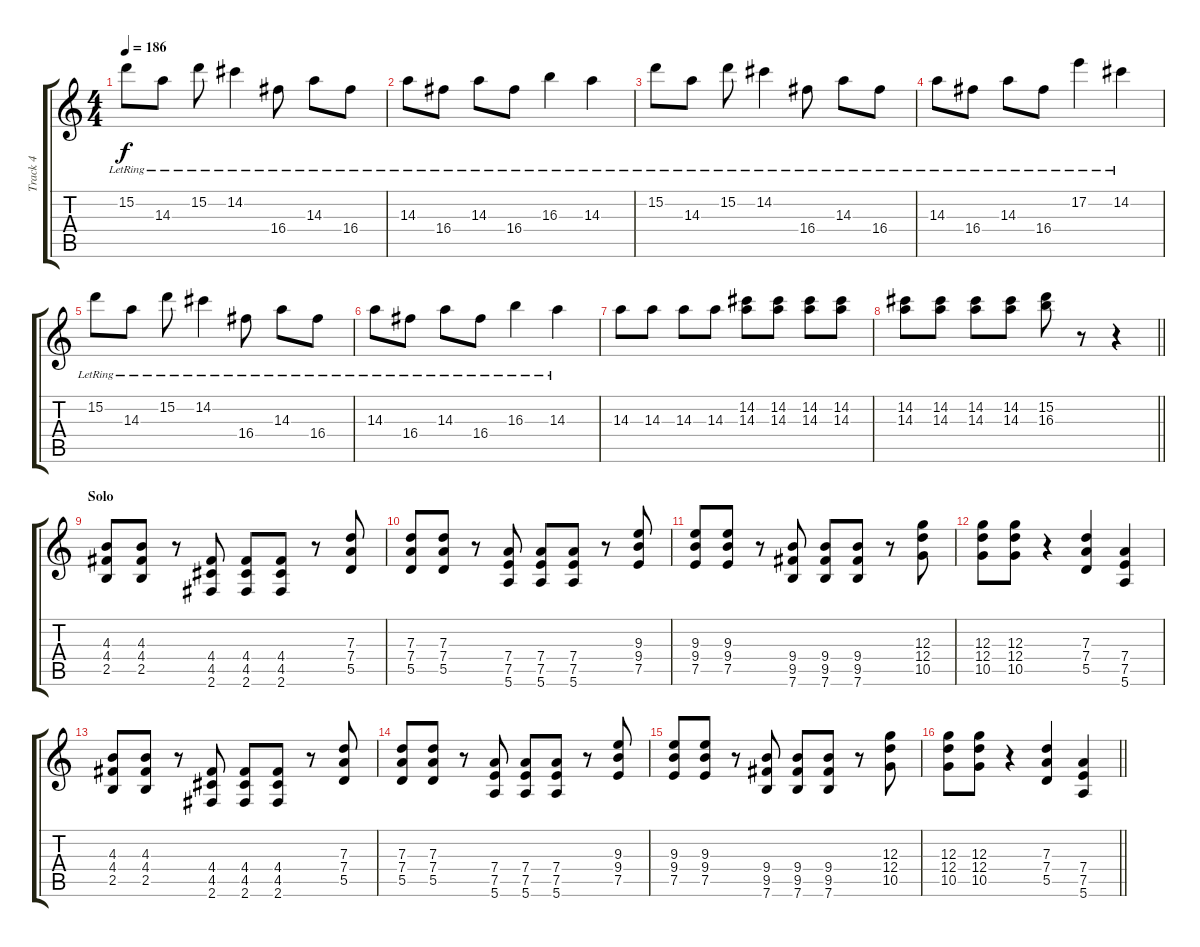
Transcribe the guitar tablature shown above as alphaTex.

\track ("Track 4" "Track 4") {instrument electricguitarclean}
\staff {score tabs}
\tuning (E4 B3 G3 D3 A2 E2) {hide}
\ts (4 4)
\tempo 186
\clef g2
\ks c
15.2{lr}.8{dy f} 14.3{lr}.8 15.2{lr}.8 14.2{lr}.4 16.4{lr}.8 14.3{lr}.8 16.4{lr}.8 |
14.3{lr}.8 16.4{lr}.8 14.3{lr}.8 16.4{lr}.8 16.3{lr}.4 14.3{lr}.4 |
15.2{lr}.8 14.3{lr}.8 15.2{lr}.8 14.2{lr}.4 16.4{lr}.8 14.3{lr}.8 16.4{lr}.8 |
14.3{lr}.8 16.4{lr}.8 14.3{lr}.8 16.4{lr}.8 17.2{lr}.4 14.2{lr}.4 |
15.2{lr}.8 14.3{lr}.8 15.2{lr}.8 14.2{lr}.4 16.4{lr}.8 14.3{lr}.8 16.4{lr}.8 |
14.3{lr}.8 16.4{lr}.8 14.3{lr}.8 16.4{lr}.8 16.3{lr}.4 14.3{lr}.4 |
14.3.8 14.3.8 14.3.8 14.3.8 (14.2 14.3).8 (14.2 14.3).8 (14.2 14.3).8 (14.2 14.3).8 |
\barLineRight lightlight
(14.2 14.3).8 (14.2 14.3).8 (14.2 14.3).8 (14.2 14.3).8 (15.2 16.3).8 r.8 r.4 |
\section ("" "Solo")
(4.3 4.4 2.5).8 (4.3 4.4 2.5).8 r.8 (4.4 4.5 2.6).8 (4.4 4.5 2.6).8 (4.4 4.5 2.6).8 r.8 (7.3 7.4 5.5).8 |
(7.3 7.4 5.5).8 (7.3 7.4 5.5).8 r.8 (7.4 7.5 5.6).8 (7.4 7.5 5.6).8 (7.4 7.5 5.6).8 r.8 (9.3 9.4 7.5).8 |
(9.3 9.4 7.5).8 (9.3 9.4 7.5).8 r.8 (9.4 9.5 7.6).8 (9.4 9.5 7.6).8 (9.4 9.5 7.6).8 r.8 (12.3 12.4 10.5).8 |
(12.3 12.4 10.5).8 (12.3 12.4 10.5).8 r.4 (7.3 7.4 5.5).4 (7.4 7.5 5.6).4 |
(4.3 4.4 2.5).8 (4.3 4.4 2.5).8 r.8 (4.4 4.5 2.6).8 (4.4 4.5 2.6).8 (4.4 4.5 2.6).8 r.8 (7.3 7.4 5.5).8 |
(7.3 7.4 5.5).8 (7.3 7.4 5.5).8 r.8 (7.4 7.5 5.6).8 (7.4 7.5 5.6).8 (7.4 7.5 5.6).8 r.8 (9.3 9.4 7.5).8 |
(9.3 9.4 7.5).8 (9.3 9.4 7.5).8 r.8 (9.4 9.5 7.6).8 (9.4 9.5 7.6).8 (9.4 9.5 7.6).8 r.8 (12.3 12.4 10.5).8 |
\barLineRight lightlight
(12.3 12.4 10.5).8 (12.3 12.4 10.5).8 r.4 (7.3 7.4 5.5).4 (7.4 7.5 5.6).4
